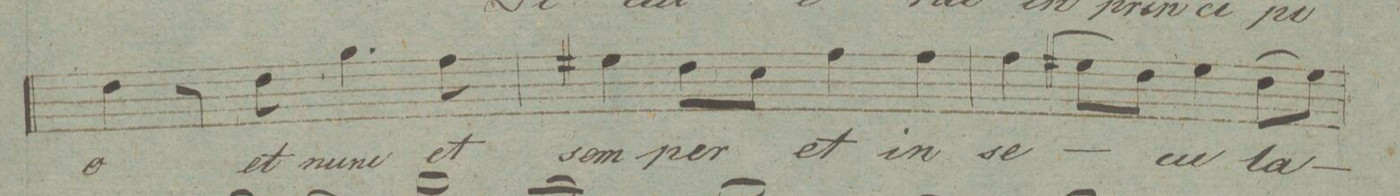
**kern	**text	**dynam
*I"Alto.	*	*
*clefC3	*	*
*k[]	*	*
*met(c|)	*	*
*M2/2	*	*
4e\	-o	.
8r	.	.
8e\	et	.
4.a\	nunc	.
8g\	et	.
=143	=143	=143
4f#X\	sem-	.
8e\L	-per	.
8d\J	.	.
4g\	et	.
4g\	in	.
=144	=144	=144
4g\	se-	.
(8f#X\L	.	.
8e\J)	.	.
4f#\	-cu-	.
(8e\L	-la	.
8f#\J)	.	.
=145	=145	=145
*-	*-	*-
